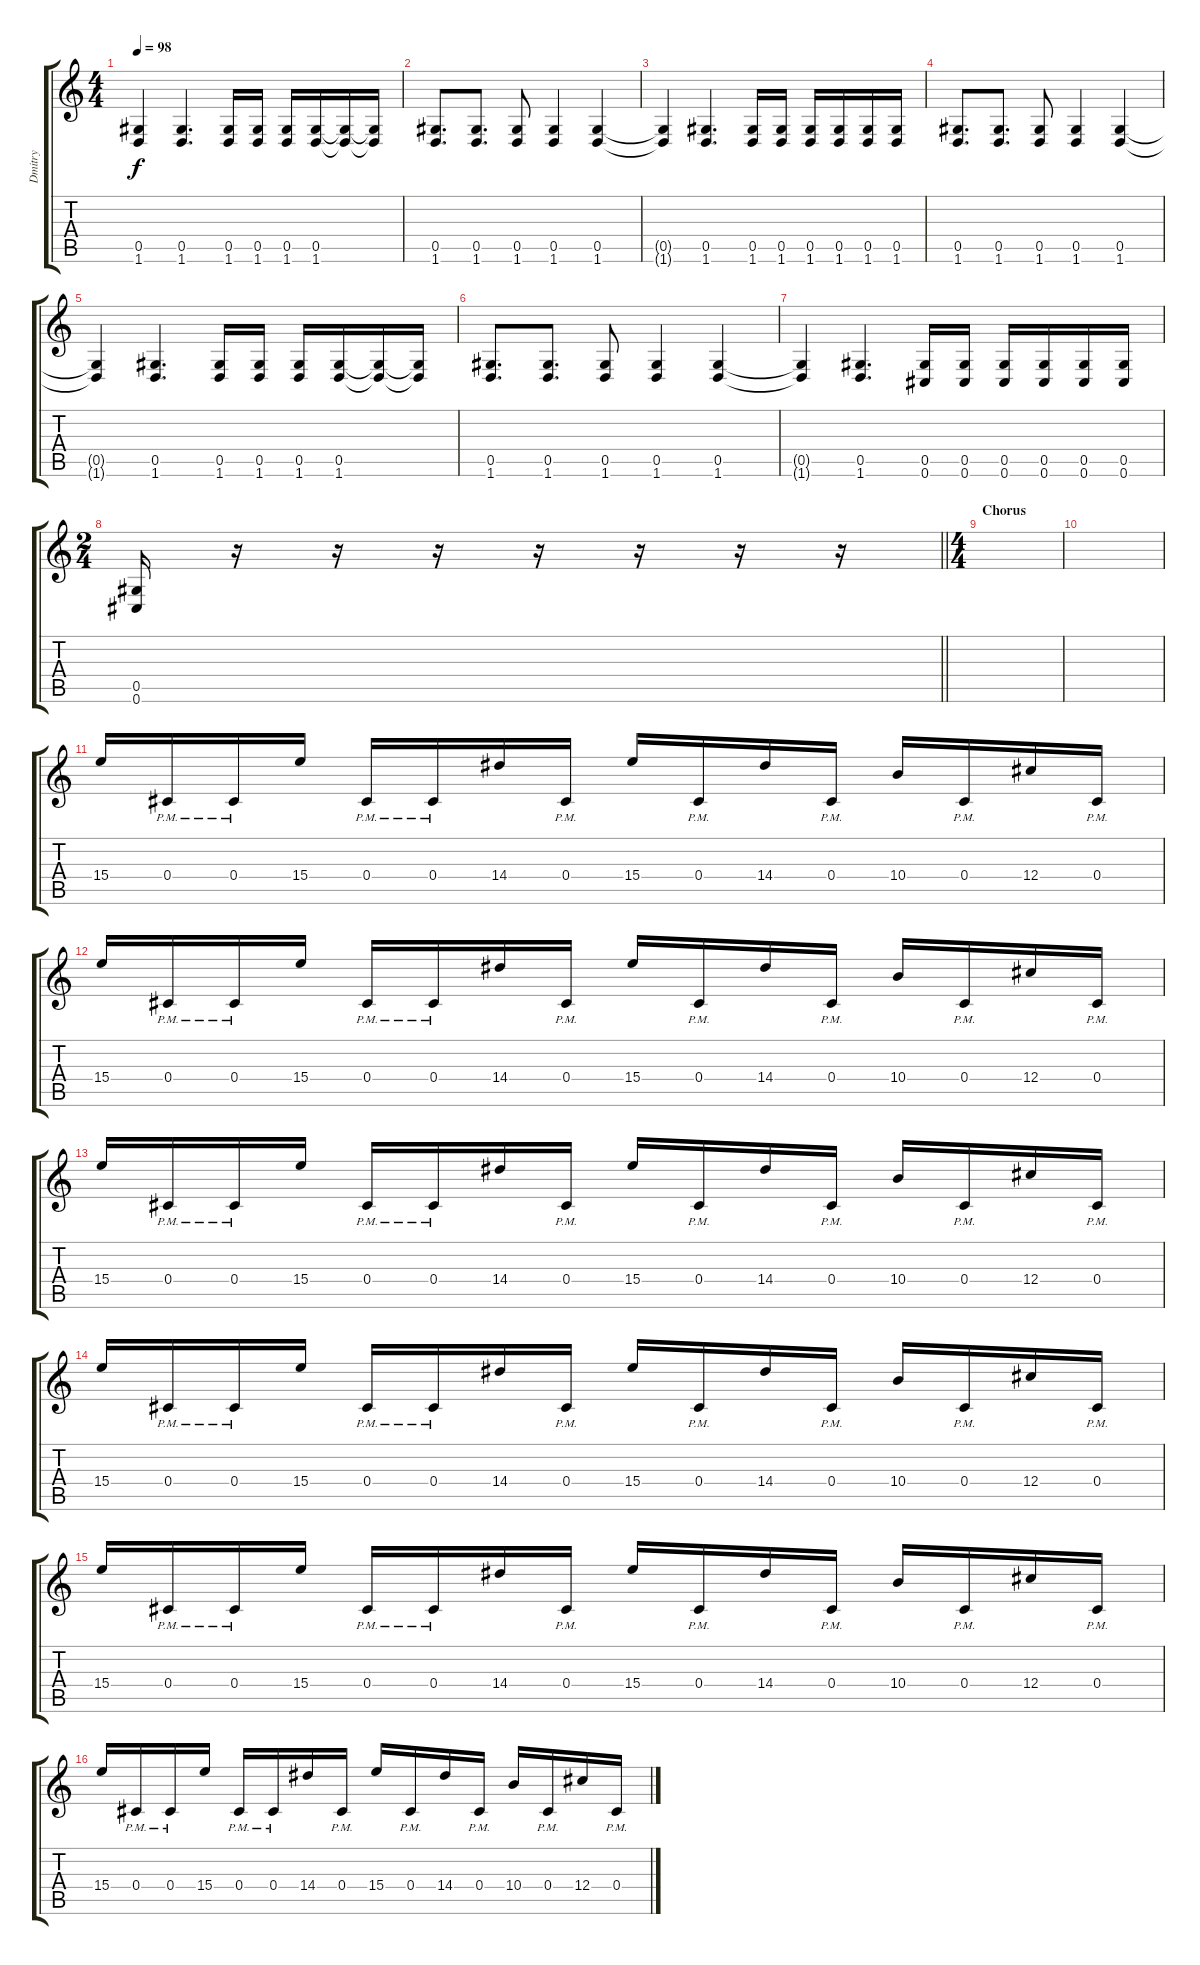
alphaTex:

\track ("Dmitry" "Dmitry") {instrument overdrivenguitar}
\staff {score tabs}
\tuning (Eb4 Bb3 Gb3 Db3 Ab2 Db2) {hide}
\ts (4 4)
\tempo 98
\clef g2
\ks c
(0.5{t} 1.6{t}).4{dy f} (0.5 1.6).4{d} (0.5 1.6).16 (0.5 1.6).16 (0.5 1.6).16 (0.5 1.6).16 (0.5{t} 1.6{t}).16 (0.5{t} 1.6{t}).16 |
(0.5 1.6).8{d} (0.5 1.6).8{d} (0.5 1.6).8 (0.5 1.6).4 (0.5 1.6).4 |
(0.5{t} 1.6{t}).4 (0.5 1.6).4{d} (0.5 1.6).16 (0.5 1.6).16 (0.5 1.6).16 (0.5 1.6).16 (0.5 1.6).16 (0.5 1.6).16 |
(0.5 1.6).8{d} (0.5 1.6).8{d} (0.5 1.6).8 (0.5 1.6).4 (0.5 1.6).4 |
(0.5{t} 1.6{t}).4 (0.5 1.6).4{d} (0.5 1.6).16 (0.5 1.6).16 (0.5 1.6).16 (0.5 1.6).16 (0.5{t} 1.6{t}).16 (0.5{t} 1.6{t}).16 |
(0.5 1.6).8{d} (0.5 1.6).8{d} (0.5 1.6).8 (0.5 1.6).4 (0.5 1.6).4 |
(0.5{t} 1.6{t}).4 (0.5 1.6).4{d} (0.5 0.6).16 (0.5 0.6).16 (0.5 0.6).16 (0.5 0.6).16 (0.5 0.6).16 (0.5 0.6).16 |
\ts (2 4)
\barLineRight lightlight
(0.5 0.6).16 r.16 r.16 r.16 r.16 r.16 r.16 r.16 |
\ts (4 4)
\section ("" "Chorus")
|
|
15.4.16 0.4{pm}.16 0.4{pm}.16 15.4.16 0.4{pm}.16 0.4{pm}.16 14.4.16 0.4{pm}.16 15.4.16 0.4{pm}.16 14.4.16 0.4{pm}.16 10.4.16 0.4{pm}.16 12.4.16 0.4{pm}.16 |
15.4.16 0.4{pm}.16 0.4{pm}.16 15.4.16 0.4{pm}.16 0.4{pm}.16 14.4.16 0.4{pm}.16 15.4.16 0.4{pm}.16 14.4.16 0.4{pm}.16 10.4.16 0.4{pm}.16 12.4.16 0.4{pm}.16 |
15.4.16 0.4{pm}.16 0.4{pm}.16 15.4.16 0.4{pm}.16 0.4{pm}.16 14.4.16 0.4{pm}.16 15.4.16 0.4{pm}.16 14.4.16 0.4{pm}.16 10.4.16 0.4{pm}.16 12.4.16 0.4{pm}.16 |
15.4.16 0.4{pm}.16 0.4{pm}.16 15.4.16 0.4{pm}.16 0.4{pm}.16 14.4.16 0.4{pm}.16 15.4.16 0.4{pm}.16 14.4.16 0.4{pm}.16 10.4.16 0.4{pm}.16 12.4.16 0.4{pm}.16 |
15.4.16 0.4{pm}.16 0.4{pm}.16 15.4.16 0.4{pm}.16 0.4{pm}.16 14.4.16 0.4{pm}.16 15.4.16 0.4{pm}.16 14.4.16 0.4{pm}.16 10.4.16 0.4{pm}.16 12.4.16 0.4{pm}.16 |
15.4.16 0.4{pm}.16 0.4{pm}.16 15.4.16 0.4{pm}.16 0.4{pm}.16 14.4.16 0.4{pm}.16 15.4.16 0.4{pm}.16 14.4.16 0.4{pm}.16 10.4.16 0.4{pm}.16 12.4.16 0.4{pm}.16
